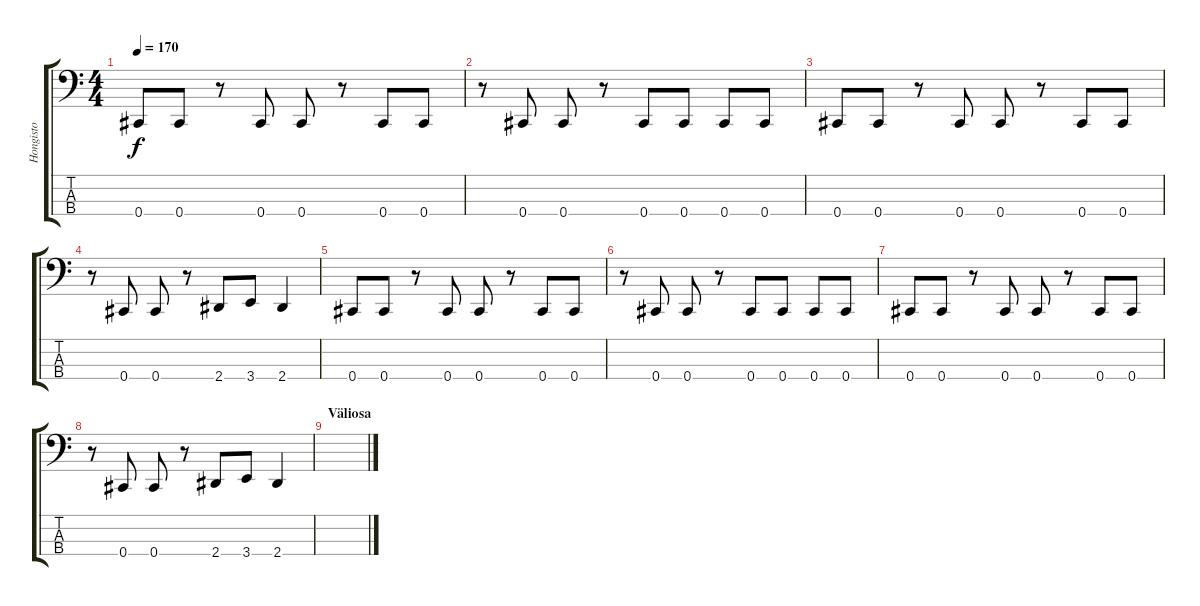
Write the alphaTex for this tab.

\track ("Hongisto" "Hongisto") {instrument electricbasspick}
\staff {score tabs}
\tuning (Gb2 Db2 Ab1 Db1) {hide}
\ts (4 4)
\tempo 170
\clef f4
\ks c
0.4.8{dy f} 0.4.8 r.8 0.4.8 0.4.8 r.8 0.4.8 0.4.8 |
r.8 0.4.8 0.4.8 r.8 0.4.8 0.4.8 0.4.8 0.4.8 |
0.4.8 0.4.8 r.8 0.4.8 0.4.8 r.8 0.4.8 0.4.8 |
r.8 0.4.8 0.4.8 r.8 2.4.8 3.4.8 2.4.4 |
0.4.8 0.4.8 r.8 0.4.8 0.4.8 r.8 0.4.8 0.4.8 |
r.8 0.4.8 0.4.8 r.8 0.4.8 0.4.8 0.4.8 0.4.8 |
0.4.8 0.4.8 r.8 0.4.8 0.4.8 r.8 0.4.8 0.4.8 |
r.8 0.4.8 0.4.8 r.8 2.4.8 3.4.8 2.4.4 |
\section ("" "Väliosa")
